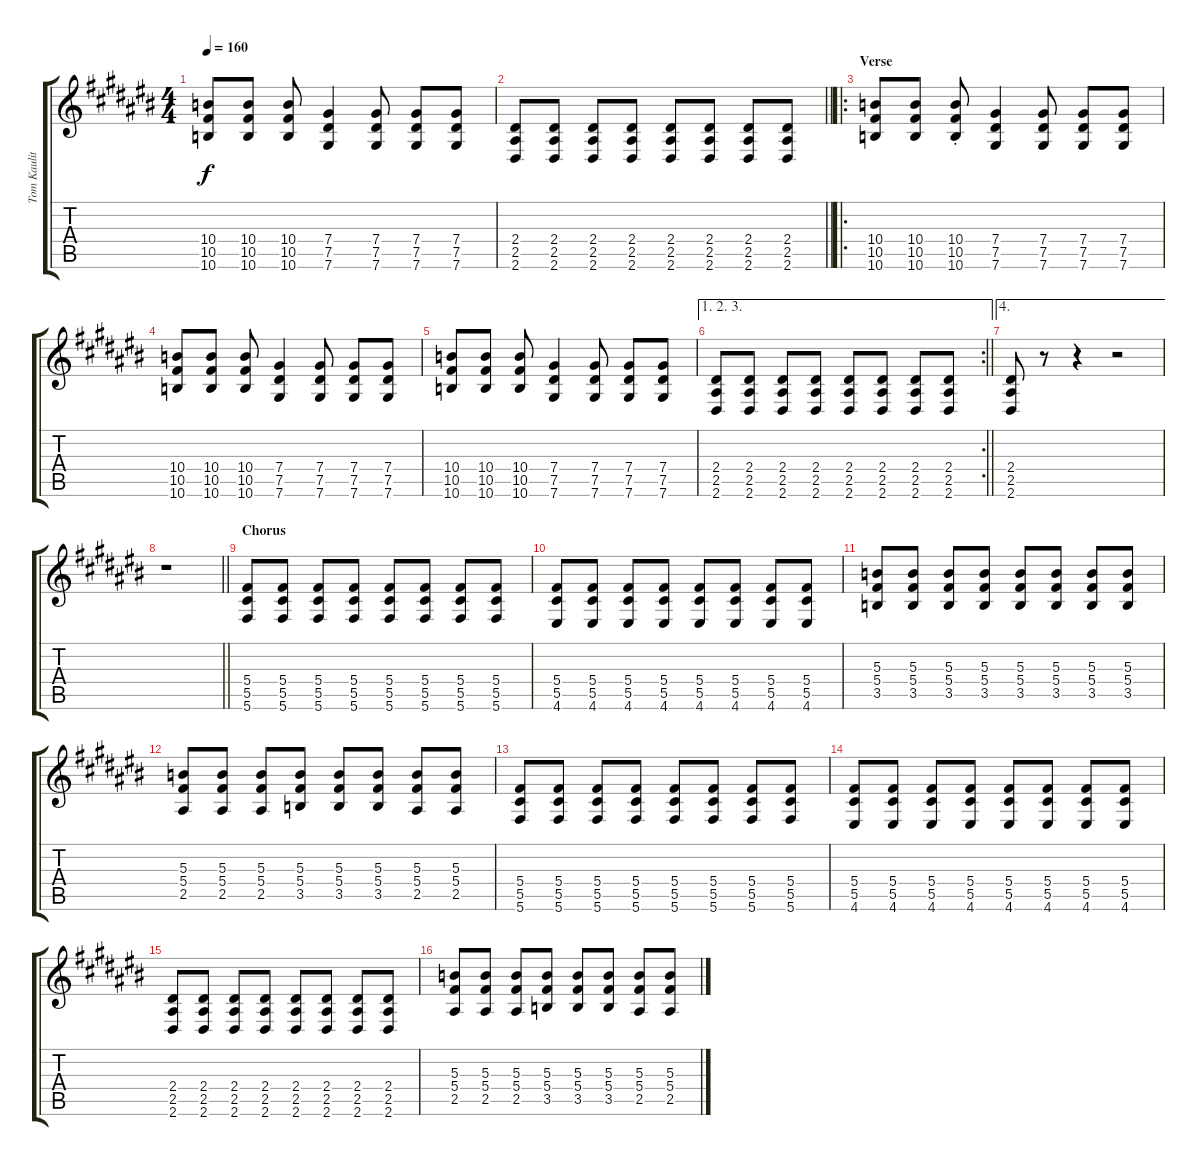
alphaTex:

\track ("Tom Kaulitz (Rhythm)" "Tom Kaulit") {instrument distortionguitar}
\staff {score tabs}
\tuning (Eb4 Bb3 Gb3 Db3 Ab2 Db2) {hide}
\ts (4 4)
\tempo 160
\clef g2
\ks c#
(10.4 10.5 10.6).8{dy f} (10.4 10.5 10.6).8 (10.4 10.5 10.6).8 (7.4 7.5 7.6).4 (7.4 7.5 7.6).8 (7.4 7.5 7.6).8 (7.4 7.5 7.6).8 |
\barLineRight lightlight
(2.4 2.5 2.6).8 (2.4 2.5 2.6).8 (2.4 2.5 2.6).8 (2.4 2.5 2.6).8 (2.4 2.5 2.6).8 (2.4 2.5 2.6).8 (2.4 2.5 2.6).8 (2.4 2.5 2.6).8 |
\ro
\section ("" "Verse")
(10.4 10.5 10.6).8 (10.4 10.5 10.6).8 (10.4{st} 10.5{st} 10.6{st}).8 (7.4 7.5 7.6).4 (7.4 7.5 7.6).8 (7.4 7.5 7.6).8 (7.4 7.5 7.6).8 |
(10.4 10.5 10.6).8 (10.4 10.5 10.6).8 (10.4 10.5 10.6).8 (7.4 7.5 7.6).4 (7.4 7.5 7.6).8 (7.4 7.5 7.6).8 (7.4 7.5 7.6).8 |
(10.4 10.5 10.6).8 (10.4 10.5 10.6).8 (10.4 10.5 10.6).8 (7.4 7.5 7.6).4 (7.4 7.5 7.6).8 (7.4 7.5 7.6).8 (7.4 7.5 7.6).8 |
\ae (1 2 3)
\rc 2
\barLineRight lightlight
(2.4 2.5 2.6).8 (2.4 2.5 2.6).8 (2.4 2.5 2.6).8 (2.4 2.5 2.6).8 (2.4 2.5 2.6).8 (2.4 2.5 2.6).8 (2.4 2.5 2.6).8 (2.4 2.5 2.6).8 |
\ae 4
(2.4 2.5 2.6).8 r.8 r.4 r.2 |
\barLineRight lightlight
r.1 |
\section ("" "Chorus")
(5.4 5.5 5.6).8 (5.4 5.5 5.6).8 (5.4 5.5 5.6).8 (5.4 5.5 5.6).8 (5.4 5.5 5.6).8 (5.4 5.5 5.6).8 (5.4 5.5 5.6).8 (5.4 5.5 5.6).8 |
(5.4 5.5 4.6).8 (5.4 5.5 4.6).8 (5.4 5.5 4.6).8 (5.4 5.5 4.6).8 (5.4 5.5 4.6).8 (5.4 5.5 4.6).8 (5.4 5.5 4.6).8 (5.4 5.5 4.6).8 |
(5.3 5.4 3.5).8 (5.3 5.4 3.5).8 (5.3 5.4 3.5).8 (5.3 5.4 3.5).8 (5.3 5.4 3.5).8 (5.3 5.4 3.5).8 (5.3 5.4 3.5).8 (5.3 5.4 3.5).8 |
(5.3 5.4 2.5).8 (5.3 5.4 2.5).8 (5.3 5.4 2.5).8 (5.3 5.4 3.5).8 (5.3 5.4 3.5).8 (5.3 5.4 3.5).8 (5.3 5.4 2.5).8 (5.3 5.4 2.5).8 |
(5.4 5.5 5.6).8 (5.4 5.5 5.6).8 (5.4 5.5 5.6).8 (5.4 5.5 5.6).8 (5.4 5.5 5.6).8 (5.4 5.5 5.6).8 (5.4 5.5 5.6).8 (5.4 5.5 5.6).8 |
(5.4 5.5 4.6).8 (5.4 5.5 4.6).8 (5.4 5.5 4.6).8 (5.4 5.5 4.6).8 (5.4 5.5 4.6).8 (5.4 5.5 4.6).8 (5.4 5.5 4.6).8 (5.4 5.5 4.6).8 |
(2.4 2.5 2.6).8 (2.4 2.5 2.6).8 (2.4 2.5 2.6).8 (2.4 2.5 2.6).8 (2.4 2.5 2.6).8 (2.4 2.5 2.6).8 (2.4 2.5 2.6).8 (2.4 2.5 2.6).8 |
(5.3 5.4 2.5).8 (5.3 5.4 2.5).8 (5.3 5.4 2.5).8 (5.3 5.4 3.5).8 (5.3 5.4 3.5).8 (5.3 5.4 3.5).8 (5.3 5.4 2.5).8 (5.3 5.4 2.5).8
